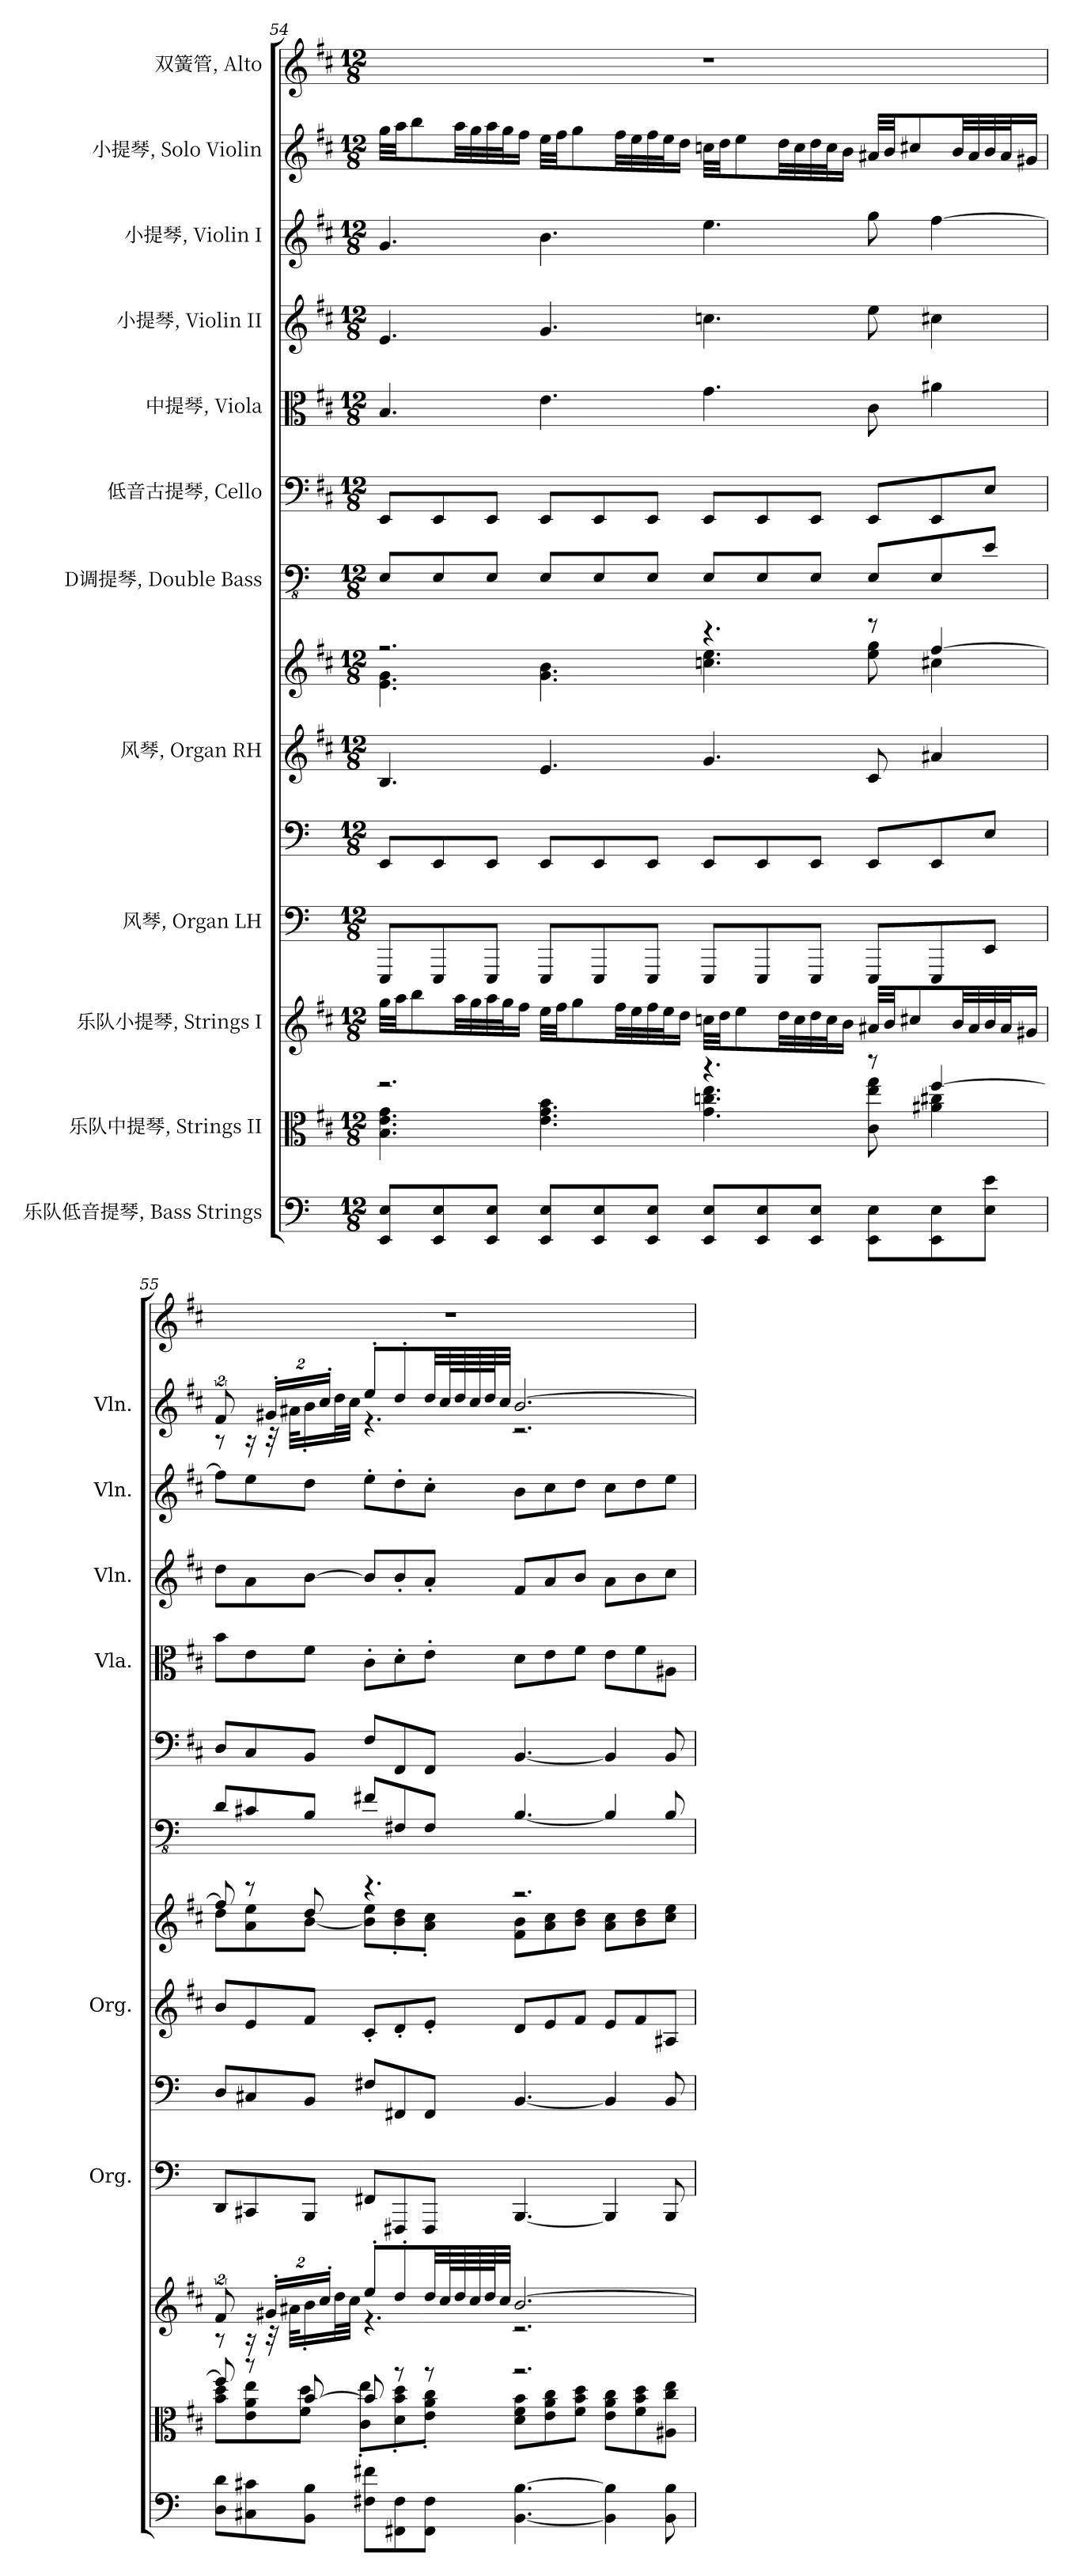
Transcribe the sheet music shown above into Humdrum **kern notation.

**kern	**kern	**kern	**kern	**kern	**kern	**kern	**kern	**kern	**kern	**kern	**kern	**kern	**kern
*part12	*part11	*part10	*part9	*part9	*part8	*part8	*part7	*part6	*part5	*part4	*part3	*part2	*part1
*staff14	*staff13	*staff12	*staff11	*staff10	*staff9	*staff8	*staff7	*staff6	*staff5	*staff4	*staff3	*staff2	*staff1
*I"乐队低音提琴, Bass Strings	*I"乐队中提琴, Strings II	*I"乐队小提琴, Strings I	*I"风琴, Organ LH	*	*I"风琴, Organ RH	*	*I"D调提琴, Double Bass	*I"低音古提琴, Cello	*I"中提琴, Viola	*I"小提琴, Violin II	*I"小提琴, Violin I	*I"小提琴, Solo Violin	*I"双簧管, Alto
*	*	*	*I'Org.	*	*I'Org.	*	*	*	*I'Vla.	*I'Vln.	*I'Vln.	*I'Vln.	*
!!LO:PB:g=z
*clefF4	*clefC3	*clefG2	*clefF4	*clefF4	*clefG2	*clefG2	*clefFv4	*clefF4	*clefC3	*clefG2	*clefG2	*clefG2	*clefG2
*ITrd7c12	*	*	*	*	*	*	*ITrd7c12	*	*	*	*	*	*
*k[]	*k[f#c#]	*k[f#c#]	*k[]	*k[]	*k[f#c#]	*k[f#c#]	*k[]	*k[f#c#]	*k[f#c#]	*k[f#c#]	*k[f#c#]	*k[f#c#]	*k[f#c#]
*M12/8	*M12/8	*M12/8	*M12/8	*M12/8	*M12/8	*M12/8	*M12/8	*M12/8	*M12/8	*M12/8	*M12/8	*M12/8	*M12/8
=54	=54	=54	=54	=54	=54	=54	=54	=54	=54	=54	=54	=54	=54
*	*^	*	*	*	*	*^	*	*	*	*	*	*	*
8EEE/ 8EE/L	2.r	4.B\ 4.e\ 4.g\	32gg\LLL	8EEE/L	8EE/L	4.B/	2.r	4.e\ 4.g\	8EEE/L	8EE/L	4.B/	4.e/	4.g/	32gg\LLL	1.r
.	.	.	32aa\JJ	.	.	.	.	.	.	.	.	.	.	32aa\JJ	.
.	.	.	8bb\	.	.	.	.	.	.	.	.	.	.	8bb\	.
8EEE/ 8EE/	.	.	.	8EEE/	8EE/	.	.	.	8EEE/	8EE/	.	.	.	.	.
.	.	.	32aa\LL	.	.	.	.	.	.	.	.	.	.	32aa\LL	.
.	.	.	32gg\	.	.	.	.	.	.	.	.	.	.	32gg\	.
8EEE/ 8EE/J	.	.	32aa\	8EEE/J	8EE/J	.	.	.	8EEE/J	8EE/J	.	.	.	32aa\	.
.	.	.	32gg\J	.	.	.	.	.	.	.	.	.	.	32gg\J	.
.	.	.	16ff#\JJ	.	.	.	.	.	.	.	.	.	.	16ff#\JJ	.
8EEE/ 8EE/L	.	4.e\ 4.g\ 4.b\	32ee\LLL	8EEE/L	8EE/L	4.e/	.	4.g\ 4.b\	8EEE/L	8EE/L	4.e\	4.g/	4.b\	32ee\LLL	.
.	.	.	32ff#\JJ	.	.	.	.	.	.	.	.	.	.	32ff#\JJ	.
.	.	.	8gg\	.	.	.	.	.	.	.	.	.	.	8gg\	.
8EEE/ 8EE/	.	.	.	8EEE/	8EE/	.	.	.	8EEE/	8EE/	.	.	.	.	.
.	.	.	32ff#\LL	.	.	.	.	.	.	.	.	.	.	32ff#\LL	.
.	.	.	32ee\	.	.	.	.	.	.	.	.	.	.	32ee\	.
8EEE/ 8EE/J	.	.	32ff#\	8EEE/J	8EE/J	.	.	.	8EEE/J	8EE/J	.	.	.	32ff#\	.
.	.	.	32ee\J	.	.	.	.	.	.	.	.	.	.	32ee\J	.
.	.	.	16dd\JJ	.	.	.	.	.	.	.	.	.	.	16dd\JJ	.
8EEE/ 8EE/L	4.r	4.g\ 4.ccn\ 4.ee\	32ccn\LLL	8EEE/L	8EE/L	4.g/	4.r	4.ccn\ 4.ee\	8EEE/L	8EE/L	4.g\	4.ccn\	4.ee\	32ccn\LLL	.
.	.	.	32dd\JJ	.	.	.	.	.	.	.	.	.	.	32dd\JJ	.
.	.	.	8ee\	.	.	.	.	.	.	.	.	.	.	8ee\	.
8EEE/ 8EE/	.	.	.	8EEE/	8EE/	.	.	.	8EEE/	8EE/	.	.	.	.	.
.	.	.	32dd\LL	.	.	.	.	.	.	.	.	.	.	32dd\LL	.
.	.	.	32cc\	.	.	.	.	.	.	.	.	.	.	32cc\	.
8EEE/ 8EE/J	.	.	32dd\	8EEE/J	8EE/J	.	.	.	8EEE/J	8EE/J	.	.	.	32dd\	.
.	.	.	32cc\J	.	.	.	.	.	.	.	.	.	.	32cc\J	.
.	.	.	16b\JJ	.	.	.	.	.	.	.	.	.	.	16b\JJ	.
8EEE\ 8EE\L	8r	8c#\ 8ee\ 8gg\	32a#X/LLL	8EEE/L	8EE/L	8c#/	8r	8ee\ 8gg\	8EEE/L	8EE/L	8c#\	8ee\	8gg\	32a#X/LLL	.
.	.	.	32b/JJ	.	.	.	.	.	.	.	.	.	.	32b/JJ	.
.	.	.	8cc#X/	.	.	.	.	.	.	.	.	.	.	8cc#X/	.
8EEE\ 8EE\	[4ff#/	4a#X\ 4cc#X\	.	8EEE/	8EE/	4a#X/	[4ff#/	4cc#X\	8EEE/	8EE/	4a#X\	4cc#X\	[4ff#\	.	.
.	.	.	32b/LL	.	.	.	.	.	.	.	.	.	.	32b/LL	.
.	.	.	32a#/	.	.	.	.	.	.	.	.	.	.	32a#/	.
8EE\ 8E\J	.	.	32b/	8EE/J	8E/J	.	.	.	8EE/J	8E/J	.	.	.	32b/	.
.	.	.	32a#/J	.	.	.	.	.	.	.	.	.	.	32a#/J	.
.	.	.	16g#X/JJ	.	.	.	.	.	.	.	.	.	.	16g#X/JJ	.
!!LO:PB:g=z
=55	=55	=55	=55	=55	=55	=55	=55	=55	=55	=55	=55	=55	=55	=55	=55
*	*	*	*	*	*	*	*	*	*	*	*	*	*	*	*MM44
*	*	*	*^	*	*	*	*	*	*	*	*	*	*	*^	*
8DD\ 8D\L	8ff#/]	8b\ 8dd\L	16%3f#/	8r	8DD/L	8D/L	8b/L	8ff#/]	8dd\L	8DD/L	8D/L	8b\L	8dd\L	8ff#\L]	16%3f#/	8r	1.r
8CC#X\ 8C#X\	8r	8e\ 8a\ 8ee\	.	16r	8CC#X/	8C#X/	8e/	8r	8a\ 8ee\	8CC#X/	8C#/	8e\	8a\	8ee\	.	16r	.
.	.	.	32%3g#X'/L	32r	.	.	.	.	.	.	.	.	.	.	32%3g#X'/L	32r	.
.	.	.	.	32a#X\KLL	.	.	.	.	.	.	.	.	.	.	.	32a#X\KLL	.
8BBB\ 8BB\J	[8b/	8f#\ 8dd\J	.	16b'\	8BBB/J	8BB/J	8f#/J	8dd/	[8b\J	8BBB/J	8BB/J	8f#\J	[8b\J	8dd\J	.	16b'\	.
.	.	.	32%3cc#'/J	.	.	.	.	.	.	.	.	.	.	.	32%3cc#'/J	.	.
.	.	.	.	32dd\L	.	.	.	.	.	.	.	.	.	.	.	32dd\L	.
.	.	.	.	32cc#\JJJ	.	.	.	.	.	.	.	.	.	.	.	32cc#\JJJ	.
8FF#X\ 8F#X\L	8b/]	8c#\' 8ee\'L	8ee'/L	4.r	8FF#X/L	8F#X/L	8c#'/L	4.r	8b\] 8ee\L	8FF#X/L	8F#/L	8c#'\L	8b/L]	8ee'\L	8ee'/L	4.r	.
8FFF#X\ 8FF#\	8r	8d\' 8b\' 8dd\'	8dd'/	.	8FFF#X/	8FF#X/	8d'/	.	8b\' 8dd\'	8FFF#X/	8FF#/	8d'\	8b'/	8dd'\	8dd'/	.	.
8FFF#\ 8FF#\J	8r	8e\' 8a\' 8cc#\'J	32dd/LL	.	8FFF#/J	8FF#/J	8e'/J	.	8a\' 8cc#\'J	8FFF#/J	8FF#/J	8e'\J	8a'/J	8cc#'\J	32dd/LL	.	.
.	.	.	64cc#/L	.	.	.	.	.	.	.	.	.	.	.	64cc#/L	.	.
.	.	.	64dd/	.	.	.	.	.	.	.	.	.	.	.	64dd/	.	.
.	.	.	64cc#/	.	.	.	.	.	.	.	.	.	.	.	64cc#/	.	.
.	.	.	64dd/J	.	.	.	.	.	.	.	.	.	.	.	64dd/J	.	.
.	.	.	32cc#/JJJ	.	.	.	.	.	.	.	.	.	.	.	32cc#/JJJ	.	.
[4.BBB\ [4.BB\	2.r	8d\ 8f#\ 8b\L	[2.b/	2.r	[4.BBB/	[4.BB/	8d/L	2.r	8f#\ 8b\L	[4.BBB/	[4.BB/	8d\L	8f#/L	8b\L	[2.b/	2.r	.
.	.	8e\ 8a\ 8cc#\	.	.	.	.	8e/	.	8a\ 8cc#\	.	.	8e\	8a/	8cc#\	.	.	.
.	.	8f#\ 8b\ 8dd\J	.	.	.	.	8f#/J	.	8b\ 8dd\J	.	.	8f#\J	8b/J	8dd\J	.	.	.
4BBB\] 4BB\]	.	8e\ 8a\ 8cc#\L	.	.	4BBB/]	4BB/]	8e/L	.	8a\ 8cc#\L	4BBB/]	4BB/]	8e\L	8a\L	8cc#\L	.	.	.
.	.	8f#\ 8b\ 8dd\	.	.	.	.	8f#/	.	8b\ 8dd\	.	.	8f#\	8b\	8dd\	.	.	.
8BBB\ 8BB\	.	8A#X\ 8cc#\ 8ee\J	.	.	8BBB/	8BB/	8A#X/J	.	8cc#\ 8ee\J	8BBB/	8BB/	8A#X\J	8cc#\J	8ee\J	.	.	.
*	*v	*v	*	*	*	*	*	*v	*v	*	*	*	*	*	*v	*v	*
*	*	*v	*v	*	*	*	*	*	*	*	*	*	*	*
=	=	=	=	=	=	=	=	=	=	=	=	=	=
*-	*-	*-	*-	*-	*-	*-	*-	*-	*-	*-	*-	*-	*-
